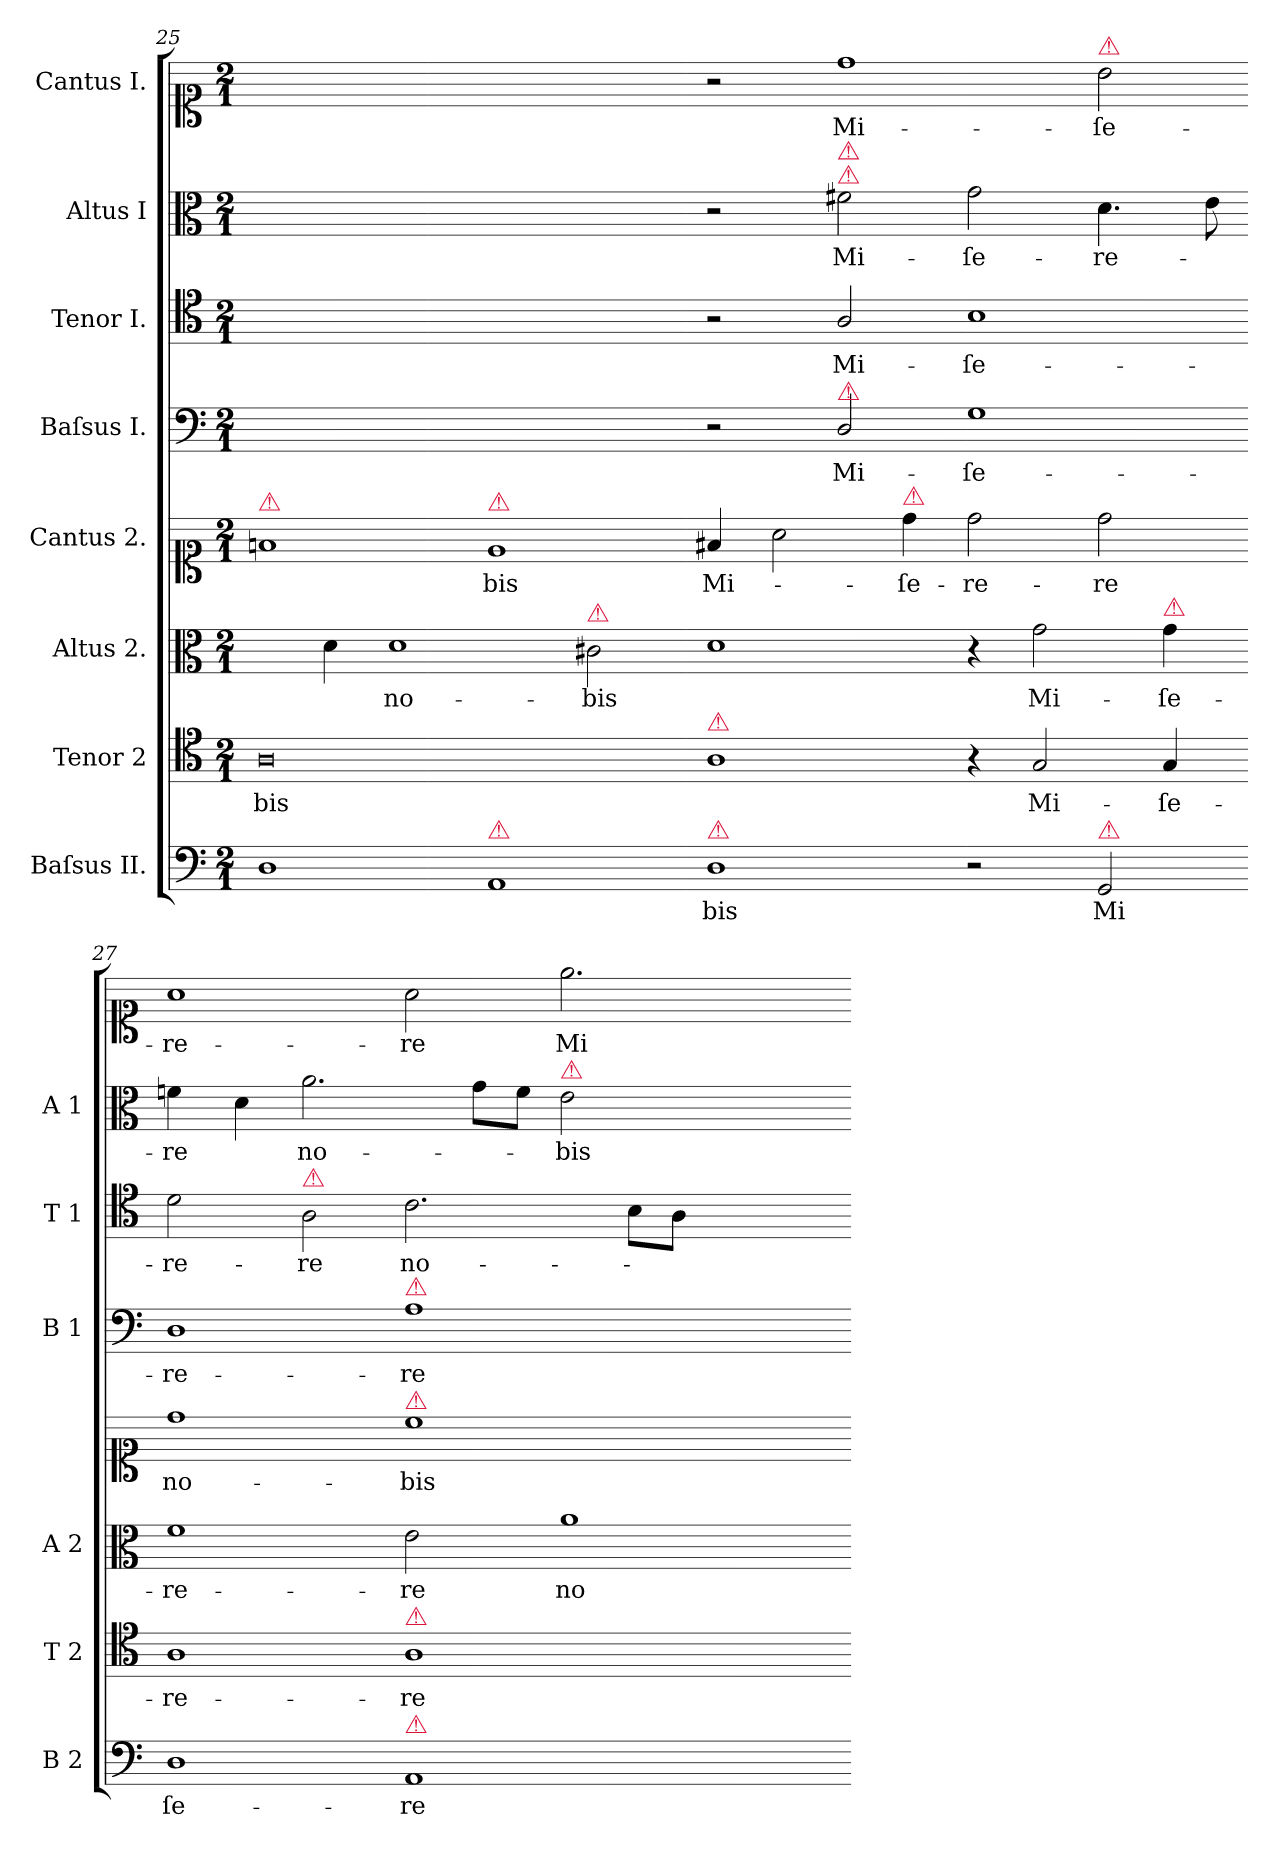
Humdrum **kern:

**kern	**text	**kern	**text	**kern	**text	**kern	**text	**kern	**text	**kern	**text	**kern	**text	**kern	**text
*part8	*part8	*part7	*part7	*part6	*part6	*part5	*part5	*part4	*part4	*part3	*part3	*part2	*part2	*part1	*part1
*staff8	*staff8	*staff7	*staff7	*staff6	*staff6	*staff5	*staff5	*staff4	*staff4	*staff3	*staff3	*staff2	*staff2	*staff1	*staff1
*I"Baſsus II.	*	*I"Tenor 2	*	*I"Altus 2.	*	*I"Cantus 2.	*	*I"Baſsus I.	*	*I"Tenor I.	*	*I"Altus I	*	*I"Cantus I.	*
*I'B 2	*	*I'T 2	*	*I'A 2	*	*	*	*I'B 1	*	*I'T 1	*	*I'A 1	*	*	*
*clefF4	*	*clefC4	*	*clefC3	*	*clefC1	*	*clefF4	*	*clefC4	*	*clefC3	*	*clefC1	*
*k[]	*	*k[]	*	*k[]	*	*k[]	*	*k[]	*	*k[]	*	*k[]	*	*k[]	*
*a:	*	*a:	*	*a:	*	*a:	*	*a:	*	*a:	*	*a:	*	*a:	*
*M2/1	*	*M2/1	*	*M2/1	*	*M2/1	*	*M2/1	*	*M2/1	*	*M2/1	*	*M2/1	*
=25	=25	=25	=25	=25	=25	=25	=25	=25	=25	=25	=25	=25	=25	=25	=25
!	!	!	!	!	!	!LO:TX:a:color=crimson:t=⚠	!	!	!	!	!	!	!	!	!
1D	.	0A	-bis	4ryy	.	1fn	.	0ryy	.	0ryy	.	0ryy	.	0ryy	.
.	.	.	.	4d\	.	.	.	.	.	.	.	.	.	.	.
.	.	.	.	1d	no-	.	.	.	.	.	.	.	.	.	.
!	!	!	!	!	!	!LO:TX:a:color=crimson:t=⚠	!	!	!	!	!	!	!	!	!
!LO:TX:a:color=crimson:t=⚠	!	!	!	!	!	!	!	!	!	!	!	!	!	!	!
1AA	.	.	.	.	.	1e	-bis	.	.	.	.	.	.	.	.
!	!	!	!	!LO:TX:a:color=crimson:t=⚠	!	!	!	!	!	!	!	!	!	!	!
.	.	.	.	2c#X\	-bis	.	.	.	.	.	.	.	.	.	.
=26-	=26-	=26-	=26-	=26-	=26-	=26-	=26-	=26-	=26-	=26-	=26-	=26-	=26-	=26-	=26-
!	!	!LO:TX:a:color=crimson:t=⚠	!	!	!	!	!	!	!	!	!	!	!	!	!
!LO:TX:a:color=crimson:t=⚠	!	!	!	!	!	!	!	!	!	!	!	!	!	!	!
!	!	!	!	!	!	!	!LO:LY:i	!	!	!	!	!	!	!	!
1D	-bis	1A	.	1d	.	4f#X/	Mi-	2r	.	2r	.	2r	.	2r	.
.	.	.	.	.	.	2a\	.	.	.	.	.	.	.	.	.
!	!	!	!	!	!	!	!	!	!	!	!	!LO:TX:a:color=crimson:t=⚠	!	!	!
!	!	!	!	!	!	!	!	!	!	!	!	!LO:TX:a:color=crimson:t=⚠	!	!	!
!	!	!	!	!	!	!	!	!LO:TX:a:color=crimson:t=⚠	!	!	!	!	!	!	!
!	!	!	!	!	!	!	!	!	!LO:LY:i	!	!	!	!	!	!
.	.	.	.	.	.	.	.	2D/	Mi-	2A/	Mi-	2f#X\	Mi-	1dd	Mi-
!	!	!	!	!	!	!LO:TX:a:color=crimson:t=⚠	!	!	!	!	!	!	!	!	!
!	!	!	!	!	!	!	!LO:LY:i	!	!	!	!	!	!	!	!
.	.	.	.	.	.	4dd\	-ſe-	.	.	.	.	.	.	.	.
!	!	!	!	!	!	!	!LO:LY:i	!	!LO:LY:i	!	!	!	!	!	!
2r	.	4r	.	4r	.	2dd\	-re-	1G	-ſe-	1B	-ſe-	2g\	-ſe-	.	.
.	.	2G/	Mi-	2g\	Mi-	.	.	.	.	.	.	.	.	.	.
!	!	!	!	!	!	!	!	!	!	!	!	!	!	!LO:TX:a:color=crimson:t=⚠	!
!LO:TX:a:color=crimson:t=⚠	!	!	!	!	!	!	!	!	!	!	!	!	!	!	!
!	!LO:LY:i	!	!	!	!	!	!LO:LY:i	!	!	!	!	!	!	!	!
2GG/	Mi	.	.	.	.	2dd\	-re	.	.	.	.	4.d\	-re-	2b\	-ſe-
!	!	!	!	!LO:TX:a:color=crimson:t=⚠	!	!	!	!	!	!	!	!	!	!	!
.	.	4G/	-ſe-	4g\	-ſe-	.	.	.	.	.	.	.	.	.	.
.	.	.	.	.	.	.	.	.	.	.	.	8e\	.	.	.
=27-	=27-	=27-	=27-	=27-	=27-	=27-	=27-	=27-	=27-	=27-	=27-	=27-	=27-	=27-	=27-
!	!LO:LY:i	!	!	!	!	!	!LO:LY:i	!	!LO:LY:i	!	!	!	!	!	!
1D	-ſe-	1A	-re-	1f	-re-	1dd	no-	1D	-re-	2d\	-re-	4fn\	-re	1a	-re-
.	.	.	.	.	.	.	.	.	.	.	.	4d\	.	.	.
!	!	!	!	!	!	!	!	!	!	!LO:TX:a:color=crimson:t=⚠	!	!	!	!	!
.	.	.	.	.	.	.	.	.	.	2A\	-re	2.a\	no-	.	.
!	!	!	!	!	!	!	!	!LO:TX:a:color=crimson:t=⚠	!	!	!	!	!	!	!
!	!	!	!	!	!	!LO:TX:a:color=crimson:t=⚠	!	!	!	!	!	!	!	!	!
!	!	!LO:TX:a:color=crimson:t=⚠	!	!	!	!	!	!	!	!	!	!	!	!	!
!LO:TX:a:color=crimson:t=⚠	!	!	!	!	!	!	!	!	!	!	!	!	!	!	!
!	!LO:LY:i	!	!	!	!	!	!LO:LY:i	!	!LO:LY:i	!	!	!	!	!	!
1AA	-re-	1A	-re	2e\	-re	1cc	-bis	1A	-re	2.c\	no-	.	.	2a\	-re
.	.	.	.	.	.	.	.	.	.	.	.	8g\L	.	.	.
.	.	.	.	.	.	.	.	.	.	.	.	8f\J	.	.	.
!	!	!	!	!	!	!	!	!	!	!	!	!LO:TX:a:color=crimson:t=⚠	!	!	!
.	.	.	.	1a\	no-	.	.	.	.	.	.	2e\	-bis	2.ee\	Mi-
.	.	.	.	.	.	.	.	.	.	8B\L	.	.	.	.	.
.	.	.	.	.	.	.	.	.	.	8A\J	.	.	.	.	.
2ryy	.	2ryy	.	.	.	2ryy	.	2ryy	.	2ryy	.	2ryy	.	.	.
.	.	.	.	.	.	.	.	.	.	.	.	.	.	4ryy	.
=-	=-	=-	=-	=-	=-	=-	=-	=-	=-	=-	=-	=-	=-	=-	=-
*-	*-	*-	*-	*-	*-	*-	*-	*-	*-	*-	*-	*-	*-	*-	*-
